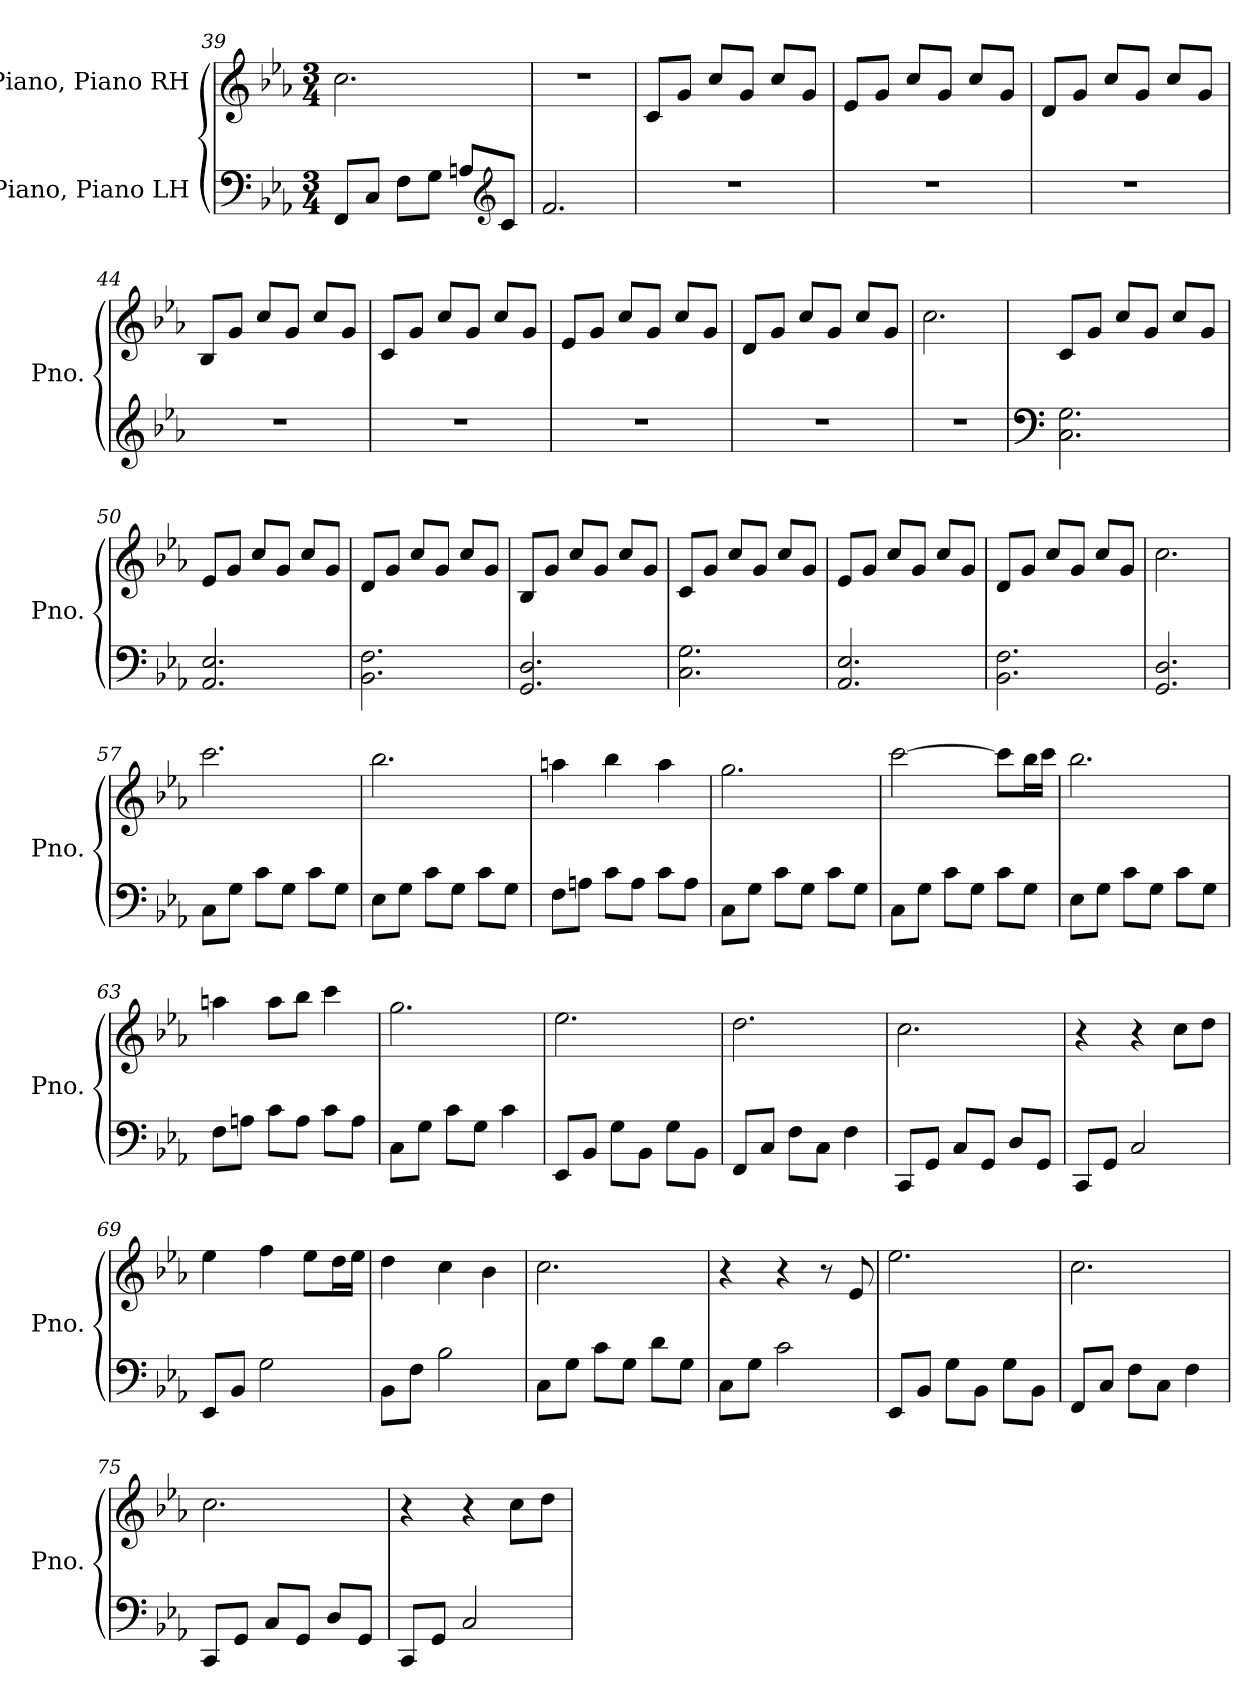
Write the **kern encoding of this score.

**kern	**kern
*part2	*part1
*staff2	*staff1
*I"Piano, Piano LH	*I"Piano, Piano RH
*I'Pno.	*I'Pno.
*clefF4	*clefG2
*k[b-e-a-]	*k[b-e-a-]
*M3/4	*M3/4
=39	=39
8FF/L	2.cc\
8C/J	.
8F\L	.
8G\J	.
8An/L	.
*clefG2	*
8c/J	.
!!LO:LB:g=z
=40	=40
2.f/	2.r
=41	=41
2.r	8c/L
.	8g/J
.	8cc/L
.	8g/J
.	8cc/L
.	8g/J
=42	=42
2.r	8e-/L
.	8g/J
.	8cc/L
.	8g/J
.	8cc/L
.	8g/J
=43	=43
2.r	8d/L
.	8g/J
.	8cc/L
.	8g/J
.	8cc/L
.	8g/J
=44	=44
2.r	8B-/L
.	8g/J
.	8cc/L
.	8g/J
.	8cc/L
.	8g/J
=45	=45
2.r	8c/L
.	8g/J
.	8cc/L
.	8g/J
.	8cc/L
.	8g/J
!!LO:LB:g=z
=46	=46
2.r	8e-/L
.	8g/J
.	8cc/L
.	8g/J
.	8cc/L
.	8g/J
=47	=47
2.r	8d/L
.	8g/J
.	8cc/L
.	8g/J
.	8cc/L
.	8g/J
=48	=48
2.r	2.cc\
=49	=49
*clefF4	*
2.C\ 2.G\	8c/L
.	8g/J
.	8cc/L
.	8g/J
.	8cc/L
.	8g/J
=50	=50
2.AA-/ 2.E-/	8e-/L
.	8g/J
.	8cc/L
.	8g/J
.	8cc/L
.	8g/J
=51	=51
2.BB-\ 2.F\	8d/L
.	8g/J
.	8cc/L
.	8g/J
.	8cc/L
.	8g/J
!!LO:LB:g=z
=52	=52
2.GG/ 2.D/	8B-/L
.	8g/J
.	8cc/L
.	8g/J
.	8cc/L
.	8g/J
=53	=53
2.C\ 2.G\	8c/L
.	8g/J
.	8cc/L
.	8g/J
.	8cc/L
.	8g/J
=54	=54
2.AA-/ 2.E-/	8e-/L
.	8g/J
.	8cc/L
.	8g/J
.	8cc/L
.	8g/J
=55	=55
2.BB-\ 2.F\	8d/L
.	8g/J
.	8cc/L
.	8g/J
.	8cc/L
.	8g/J
=56	=56
2.GG/ 2.D/	2.cc\
=57	=57
8C\L	2.ccc\
8G\J	.
8c\L	.
8G\J	.
8c\L	.
8G\J	.
!!LO:LB:g=z
=58	=58
8E-\L	2.bb-\
8G\J	.
8c\L	.
8G\J	.
8c\L	.
8G\J	.
=59	=59
8F\L	4aan\
8An\J	.
8c\L	4bb-\
8A\J	.
8c\L	4aa\
8A\J	.
=60	=60
8C\L	2.gg\
8G\J	.
8c\L	.
8G\J	.
8c\L	.
8G\J	.
=61	=61
8C\L	[2ccc\
8G\J	.
8c\L	.
8G\J	.
8c\L	8ccc\L]
8G\J	16bb-\L
.	16ccc\JJ
=62	=62
8E-\L	2.bb-\
8G\J	.
8c\L	.
8G\J	.
8c\L	.
8G\J	.
!!LO:LB:g=z
=63	=63
8F\L	4aan\
8An\J	.
8c\L	8aa\L
8A\J	8bb-\J
8c\L	4ccc\
8A\J	.
=64	=64
8C\L	2.gg\
8G\J	.
8c\L	.
8G\J	.
4c\	.
=65	=65
8EE-/L	2.ee-\
8BB-/J	.
8G\L	.
8BB-\J	.
8G\L	.
8BB-\J	.
=66	=66
8FF/L	2.dd\
8C/J	.
8F\L	.
8C\J	.
4F\	.
=67	=67
8CC/L	2.cc\
8GG/J	.
8C/L	.
8GG/J	.
8D/L	.
8GG/J	.
=68	=68
8CC/L	4r
8GG/J	.
2C/	4r
.	8cc\L
.	8dd\J
!!LO:PB:g=z
=69	=69
8EE-/L	4ee-\
8BB-/J	.
2G\	4ff\
.	8ee-\L
.	16dd\L
.	16ee-\JJ
=70	=70
8BB-\L	4dd\
8F\J	.
2B-\	4cc\
.	4b-\
=71	=71
8C\L	2.cc\
8G\J	.
8c\L	.
8G\J	.
8d\L	.
8G\J	.
=72	=72
8C\L	4r
8G\J	.
2c\	4r
.	8r
.	8e-/
=73	=73
8EE-/L	2.ee-\
8BB-/J	.
8G\L	.
8BB-\J	.
8G\L	.
8BB-\J	.
=74	=74
8FF/L	2.cc\
8C/J	.
8F\L	.
8C\J	.
4F\	.
!!LO:LB:g=z
=75	=75
8CC/L	2.cc\
8GG/J	.
8C/L	.
8GG/J	.
8D/L	.
8GG/J	.
=76	=76
8CC/L	4r
8GG/J	.
2C/	4r
.	8cc\L
.	8dd\J
=	=
*-	*-
